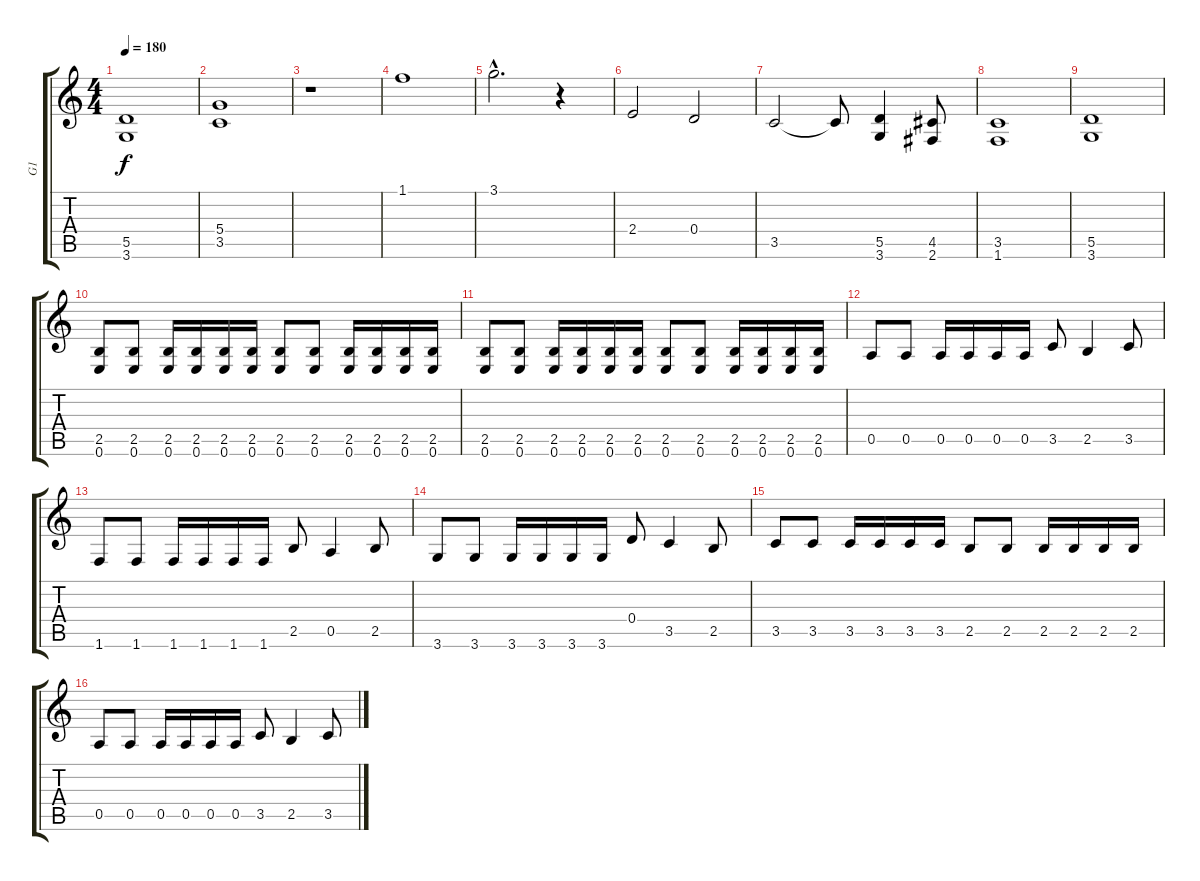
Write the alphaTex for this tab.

\track ("G1" "G1") {instrument distortionguitar}
\staff {score tabs}
\tuning (E4 B3 G3 D3 A2 E2) {hide}
\ts (4 4)
\tempo 180
\clef g2
\ks c
(5.5 3.6).1{dy f} |
(5.4 3.5).1 |
r.1 |
1.1.1 |
3.1{hac}.2{d} r.4 |
2.4.2 0.4.2 |
3.5.2 3.5{t}.8 (5.5 3.6).4 (4.5 2.6).8 |
(3.5 1.6).1 |
(5.5 3.6).1 |
(2.5 0.6).8 (2.5 0.6).8 (2.5 0.6).16 (2.5 0.6).16 (2.5 0.6).16 (2.5 0.6).16 (2.5 0.6).8 (2.5 0.6).8 (2.5 0.6).16 (2.5 0.6).16 (2.5 0.6).16 (2.5 0.6).16 |
(2.5 0.6).8 (2.5 0.6).8 (2.5 0.6).16 (2.5 0.6).16 (2.5 0.6).16 (2.5 0.6).16 (2.5 0.6).8 (2.5 0.6).8 (2.5 0.6).16 (2.5 0.6).16 (2.5 0.6).16 (2.5 0.6).16 |
0.5.8 0.5.8 0.5.16 0.5.16 0.5.16 0.5.16 3.5.8 2.5.4 3.5.8 |
1.6.8 1.6.8 1.6.16 1.6.16 1.6.16 1.6.16 2.5.8 0.5.4 2.5.8 |
3.6.8 3.6.8 3.6.16 3.6.16 3.6.16 3.6.16 0.4.8 3.5.4 2.5.8 |
3.5.8 3.5.8 3.5.16 3.5.16 3.5.16 3.5.16 2.5.8 2.5.8 2.5.16 2.5.16 2.5.16 2.5.16 |
0.5.8 0.5.8 0.5.16 0.5.16 0.5.16 0.5.16 3.5.8 2.5.4 3.5.8
